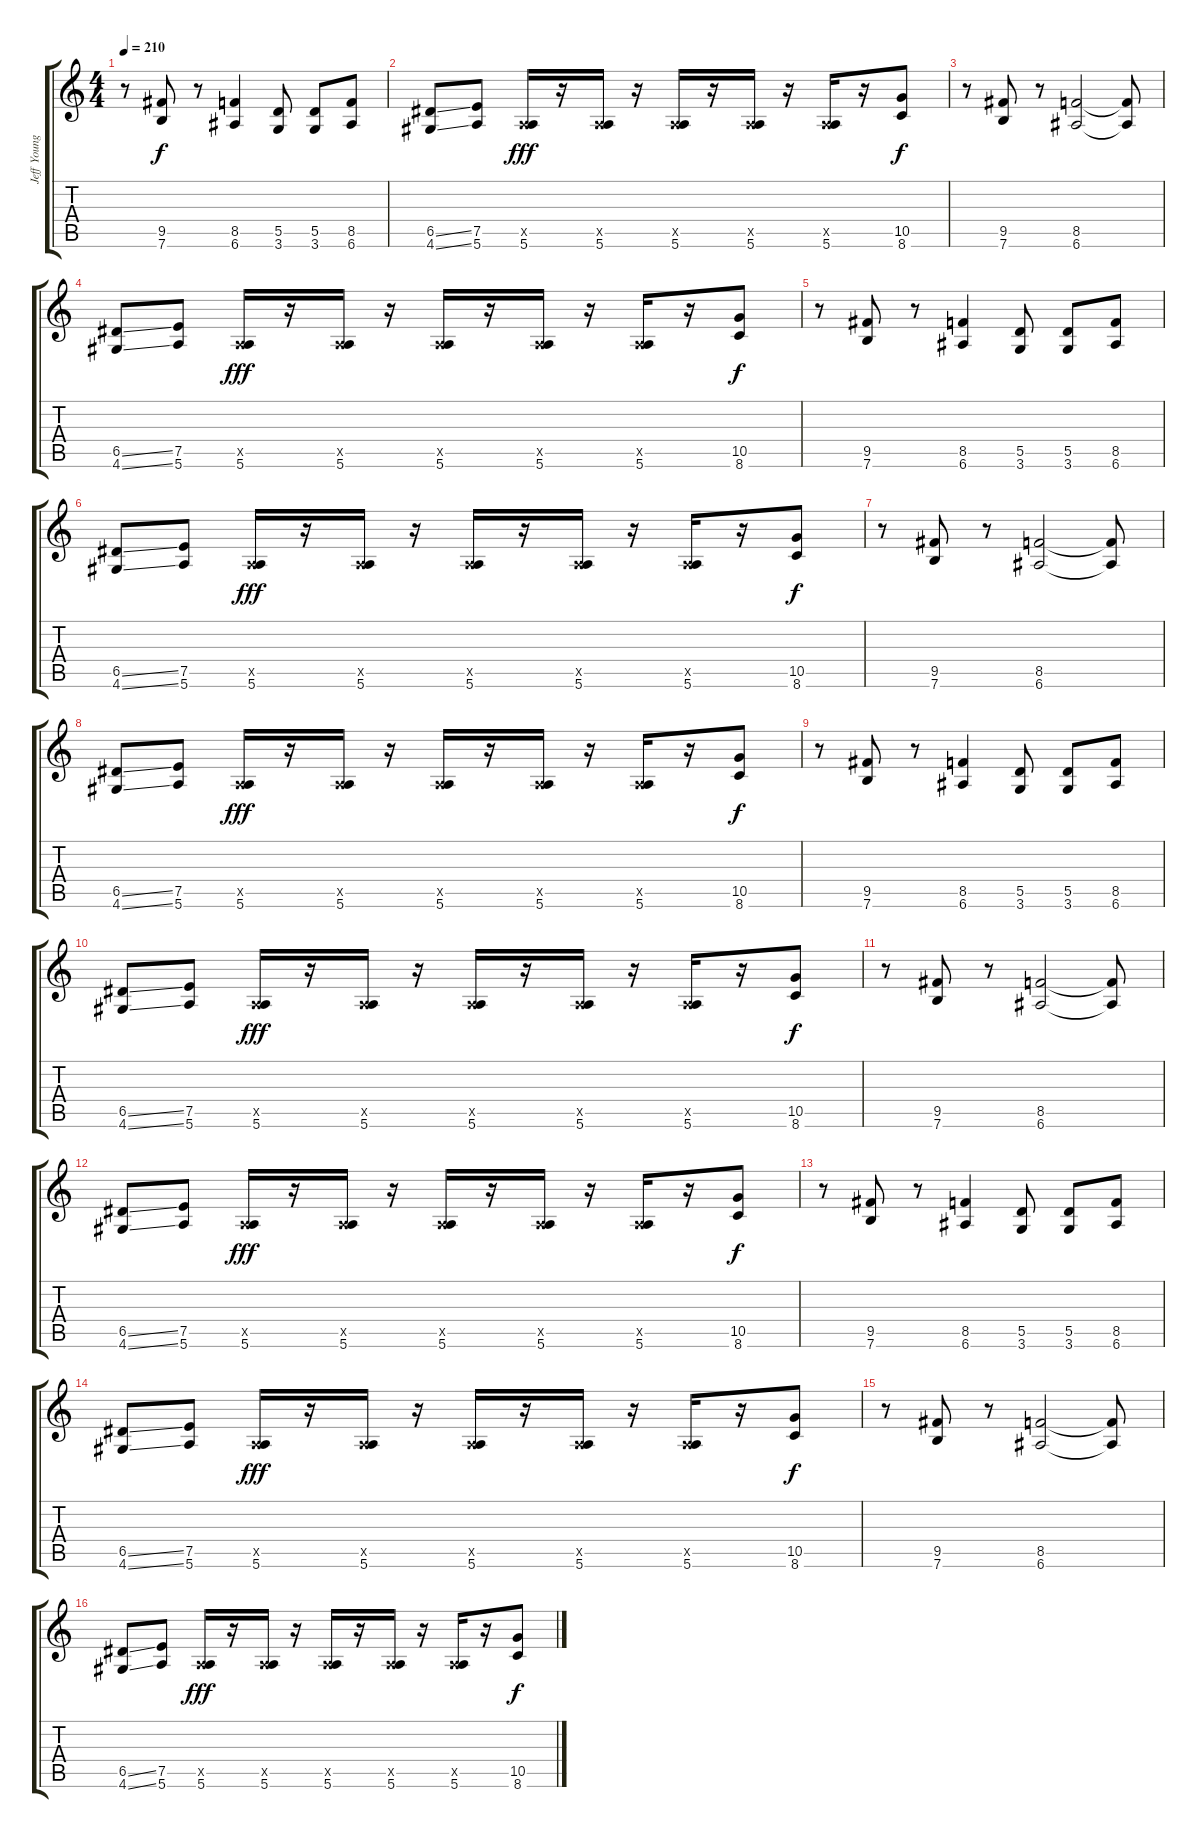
\track ("Jeff Young" "Jeff Young") {instrument distortionguitar}
\staff {score tabs}
\tuning (E4 B3 G3 D3 A2 E2) {hide}
\ts (4 4)
\tempo 210
\clef g2
\ks c
r.8{dy f} (9.5 7.6).8 r.8 (8.5 6.6).4 (5.5 3.6).8 (5.5 3.6).8 (8.5 6.6).8 |
(6.5{ss} 4.6{ss}).8 (7.5 5.6).8 (0.5{x} 5.6).16{dy fff} r.16 (0.5{x} 5.6).16 r.16 (0.5{x} 5.6).16 r.16 (0.5{x} 5.6).16 r.16 (0.5{x} 5.6).16 r.16 (10.5 8.6).8{dy f} |
r.8 (9.5 7.6).8 r.8 (8.5 6.6).2 (8.5{t} 6.6{t}).8 |
(6.5{ss} 4.6{ss}).8 (7.5 5.6).8 (0.5{x} 5.6).16{dy fff} r.16 (0.5{x} 5.6).16 r.16 (0.5{x} 5.6).16 r.16 (0.5{x} 5.6).16 r.16 (0.5{x} 5.6).16 r.16 (10.5 8.6).8{dy f} |
r.8 (9.5 7.6).8 r.8 (8.5 6.6).4 (5.5 3.6).8 (5.5 3.6).8 (8.5 6.6).8 |
(6.5{ss} 4.6{ss}).8 (7.5 5.6).8 (0.5{x} 5.6).16{dy fff} r.16 (0.5{x} 5.6).16 r.16 (0.5{x} 5.6).16 r.16 (0.5{x} 5.6).16 r.16 (0.5{x} 5.6).16 r.16 (10.5 8.6).8{dy f} |
r.8 (9.5 7.6).8 r.8 (8.5 6.6).2 (8.5{t} 6.6{t}).8 |
(6.5{ss} 4.6{ss}).8 (7.5 5.6).8 (0.5{x} 5.6).16{dy fff} r.16 (0.5{x} 5.6).16 r.16 (0.5{x} 5.6).16 r.16 (0.5{x} 5.6).16 r.16 (0.5{x} 5.6).16 r.16 (10.5 8.6).8{dy f} |
r.8 (9.5 7.6).8 r.8 (8.5 6.6).4 (5.5 3.6).8 (5.5 3.6).8 (8.5 6.6).8 |
(6.5{ss} 4.6{ss}).8 (7.5 5.6).8 (0.5{x} 5.6).16{dy fff} r.16 (0.5{x} 5.6).16 r.16 (0.5{x} 5.6).16 r.16 (0.5{x} 5.6).16 r.16 (0.5{x} 5.6).16 r.16 (10.5 8.6).8{dy f} |
r.8 (9.5 7.6).8 r.8 (8.5 6.6).2 (8.5{t} 6.6{t}).8 |
(6.5{ss} 4.6{ss}).8 (7.5 5.6).8 (0.5{x} 5.6).16{dy fff} r.16 (0.5{x} 5.6).16 r.16 (0.5{x} 5.6).16 r.16 (0.5{x} 5.6).16 r.16 (0.5{x} 5.6).16 r.16 (10.5 8.6).8{dy f} |
r.8 (9.5 7.6).8 r.8 (8.5 6.6).4 (5.5 3.6).8 (5.5 3.6).8 (8.5 6.6).8 |
(6.5{ss} 4.6{ss}).8 (7.5 5.6).8 (0.5{x} 5.6).16{dy fff} r.16 (0.5{x} 5.6).16 r.16 (0.5{x} 5.6).16 r.16 (0.5{x} 5.6).16 r.16 (0.5{x} 5.6).16 r.16 (10.5 8.6).8{dy f} |
r.8 (9.5 7.6).8 r.8 (8.5 6.6).2 (8.5{t} 6.6{t}).8 |
(6.5{ss} 4.6{ss}).8 (7.5 5.6).8 (0.5{x} 5.6).16{dy fff} r.16 (0.5{x} 5.6).16 r.16 (0.5{x} 5.6).16 r.16 (0.5{x} 5.6).16 r.16 (0.5{x} 5.6).16 r.16 (10.5 8.6).8{dy f}
